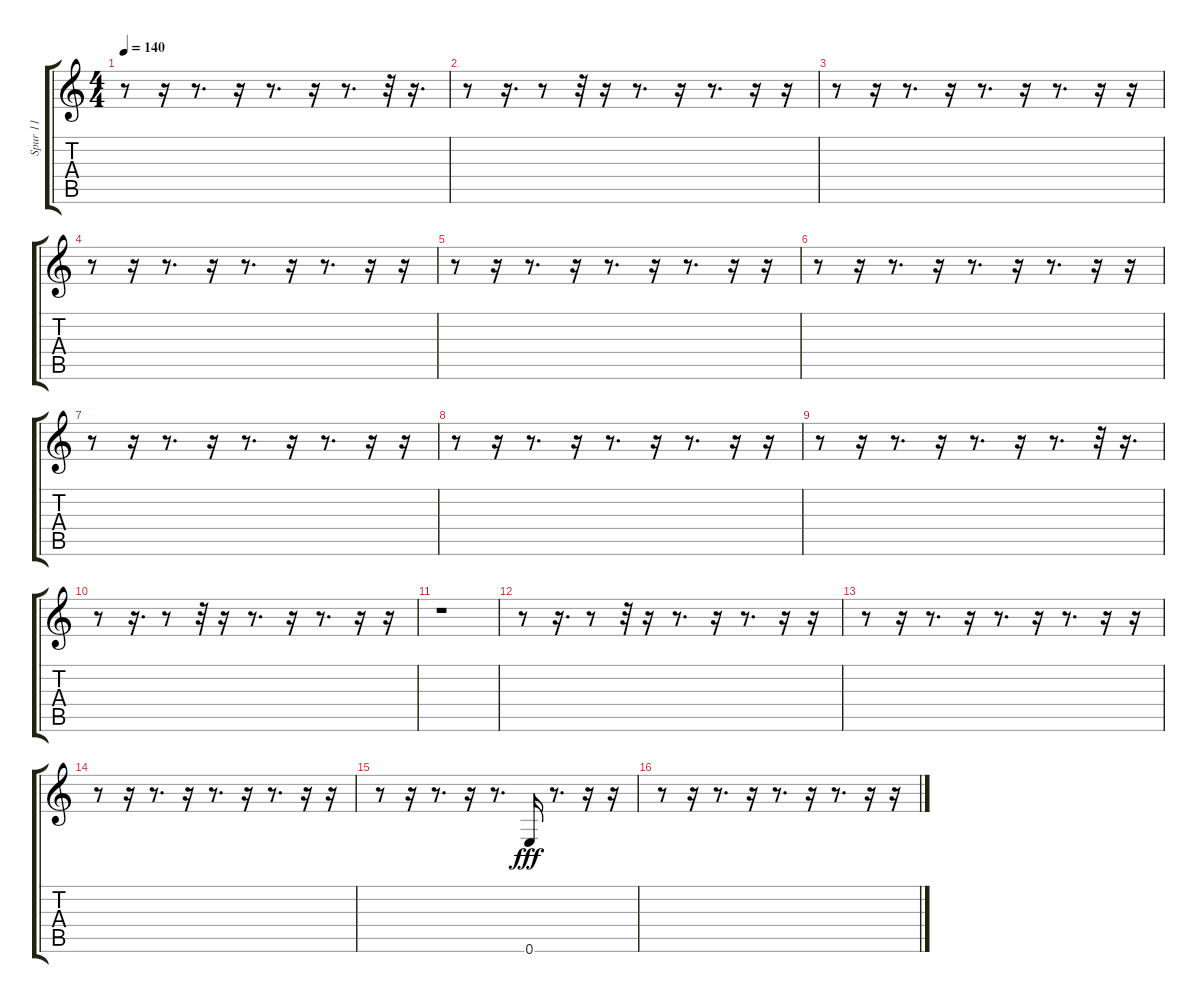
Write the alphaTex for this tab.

\track ("Spur 11" "Spur 11") {instrument synthbass1}
\staff {score tabs}
\tuning (E4 B3 G3 D3 A2 E2) {hide}
\ts (4 4)
\tempo 140
\clef g2
\ks c
r.8{dy fff} r.16 r.8{d} r.16 r.8{d} r.16 r.8{d} r.32 r.16{d} |
r.8 r.16{d} r.8 r.32 r.16 r.8{d} r.16 r.8{d} r.16 r.16 |
r.8 r.16 r.8{d} r.16 r.8{d} r.16 r.8{d} r.16 r.16 |
r.8 r.16 r.8{d} r.16 r.8{d} r.16 r.8{d} r.16 r.16 |
r.8 r.16 r.8{d} r.16 r.8{d} r.16 r.8{d} r.16 r.16 |
r.8 r.16 r.8{d} r.16 r.8{d} r.16 r.8{d} r.16 r.16 |
r.8 r.16 r.8{d} r.16 r.8{d} r.16 r.8{d} r.16 r.16 |
r.8 r.16 r.8{d} r.16 r.8{d} r.16 r.8{d} r.16 r.16 |
r.8 r.16 r.8{d} r.16 r.8{d} r.16 r.8{d} r.32 r.16{d} |
r.8 r.16{d} r.8 r.32 r.16 r.8{d} r.16 r.8{d} r.16 r.16 |
r.1 |
r.8 r.16{d} r.8 r.32 r.16 r.8{d} r.16 r.8{d} r.16 r.16 |
r.8 r.16 r.8{d} r.16 r.8{d} r.16 r.8{d} r.16 r.16 |
r.8 r.16 r.8{d} r.16 r.8{d} r.16 r.8{d} r.16 r.16 |
r.8 r.16 r.8{d} r.16 r.8{d} 0.6.16 r.8{d} r.16 r.16 |
r.8 r.16 r.8{d} r.16 r.8{d} r.16 r.8{d} r.16 r.16
